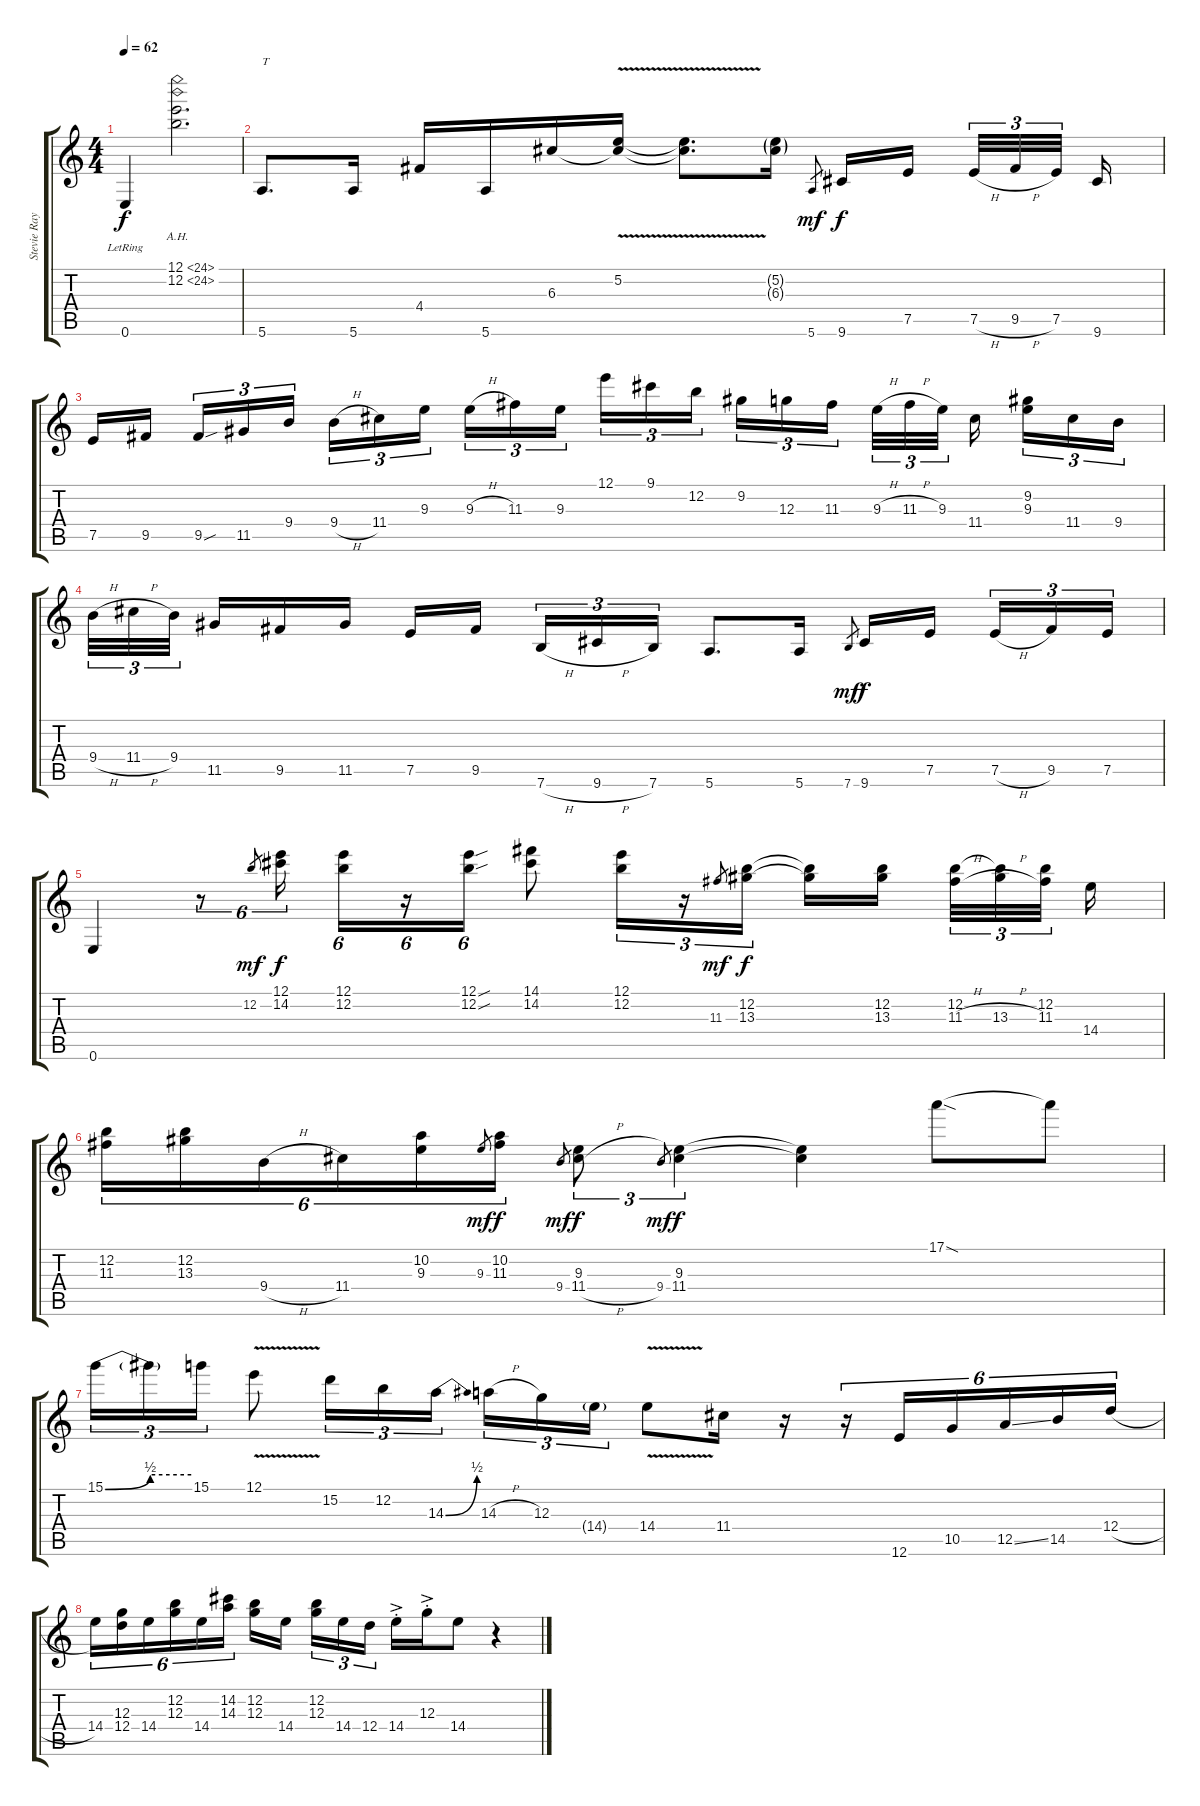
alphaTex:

\track ("Stevie Ray Vaughan" "Stevie Ray") {instrument electricguitarjazz}
\staff {score tabs}
\tuning (E4 B3 G3 D3 A2 E2) {hide}
\ts (4 4)
\tempo 62
\clef g2
\ks c
0.6{lr}.4{dy f} (12.1{ah 12} 12.2{ah 12}).2{d} |
5.6.8{d txt "T"} 5.6.16 4.4.16 5.6.16 6.3.16 (5.2{v} 6.3{t}).16 (5.2{v t} 6.3{t}).8{d} (5.2{g} 6.3{g}).16 5.6.8{gr dy mf} 9.6.16{dy f} 7.5.16 7.5{h}.32{tu (3 2)} 9.5{h}.32{tu (3 2)} 7.5.32{tu (3 2)} 9.6.16 |
7.5.16 9.5.16 9.5{sou}.16{tu (3 2)} 11.5.16{tu (3 2)} 9.4.16{tu (3 2)} 9.4{h}.16{tu (3 2)} 11.4.16{tu (3 2)} 9.3.16{tu (3 2)} 9.3{h}.16{tu (3 2)} 11.3.16{tu (3 2)} 9.3.16{tu (3 2)} 12.1.16{tu (3 2)} 9.1.16{tu (3 2)} 12.2.16{tu (3 2)} 9.2.16{tu (3 2)} 12.3.16{tu (3 2)} 11.3.16{tu (3 2)} 9.3{h}.32{tu (3 2)} 11.3{h}.32{tu (3 2)} 9.3.32{tu (3 2)} 11.4.16 (9.2 9.3).16{tu (3 2)} 11.4.16{tu (3 2)} 9.4.16{tu (3 2)} |
9.4{h}.32{tu (3 2)} 11.4{h}.32{tu (3 2)} 9.4.32{tu (3 2)} 11.5.16 9.5.16 11.5.16 7.5.16 9.5.16 7.6{h}.16{tu (3 2)} 9.6{h}.16{tu (3 2)} 7.6.16{tu (3 2)} 5.6.8{d} 5.6.16 7.6.8{gr dy mf} 9.6.16{dy f} 7.5.16 7.5{h}.16{tu (3 2)} 9.5.16{tu (3 2)} 7.5.16{tu (3 2)} |
0.6.4 r.8{tu (6 4)} 12.2.8{gr dy mf} (12.1 14.2).16{tu (6 4) dy f} (12.1 12.2).16{tu (6 4)} r.16{tu (6 4)} (12.1{sou} 12.2{sou}).16{tu (6 4)} (14.1 14.2).8 (12.1 12.2).16{tu (3 2)} r.16{tu (3 2)} 11.3.8{gr dy mf} (12.2 13.3).16{tu (3 2) dy f} (12.2{t} 13.3{t}).16 (12.2 13.3).16 (12.2 11.3{h}).32{tu (3 2)} (12.2{t} 13.3{h}).32{tu (3 2)} (12.2 11.3).32{tu (3 2)} 14.4.16 |
(12.2 11.3).16{tu (6 4)} (12.2 13.3).16{tu (6 4)} 9.4{h}.16{tu (6 4)} 11.4.16{tu (6 4)} (10.2 9.3).16{tu (6 4)} 9.3.8{gr dy mf} (10.2 11.3).16{tu (6 4) dy f} 9.4.8{gr dy mf} (9.3 11.4{h}).8{tu (3 2) dy f} 9.4.8{gr dy mf} (9.3 11.4).4{tu (3 2) dy f} (9.3{t} 11.4{t}).4 17.1{sod}.8 17.1{t}.8 |
15.1{be (bend 0 0 60 2)}.16{tu (3 2)} 15.1{be (hold 0 2 60 2) t}.16{tu (3 2)} 15.1.16{tu (3 2)} 12.1{v}.8 15.2.16{tu (3 2)} 12.2.16{tu (3 2)} 14.3{be (bend 0 0 60 2)}.16{tu (3 2)} 14.3{h}.16{tu (3 2)} 12.3.16{tu (3 2)} 14.4{g}.16{tu (3 2)} 14.4{v}.8 11.4.16 r.16 r.16{tu (6 4)} 12.6.16{tu (6 4)} 10.5.16{tu (6 4)} 12.5{ss}.16{tu (6 4)} 14.5.16{tu (6 4)} 12.4{h}.16{tu (6 4)} |
14.4.16{tu (6 4)} (12.3 12.4).16{tu (6 4)} 14.4.16{tu (6 4)} (12.2 12.3).16{tu (6 4)} 14.4.16{tu (6 4)} (14.2 14.3).16{tu (6 4)} (12.2 12.3).16 14.4.16 (12.2 12.3).16{tu (3 2)} 14.4.16{tu (3 2)} 12.4.16{tu (3 2)} 14.4{ac st}.16 12.3{ac st}.16 14.4.8 r.4
